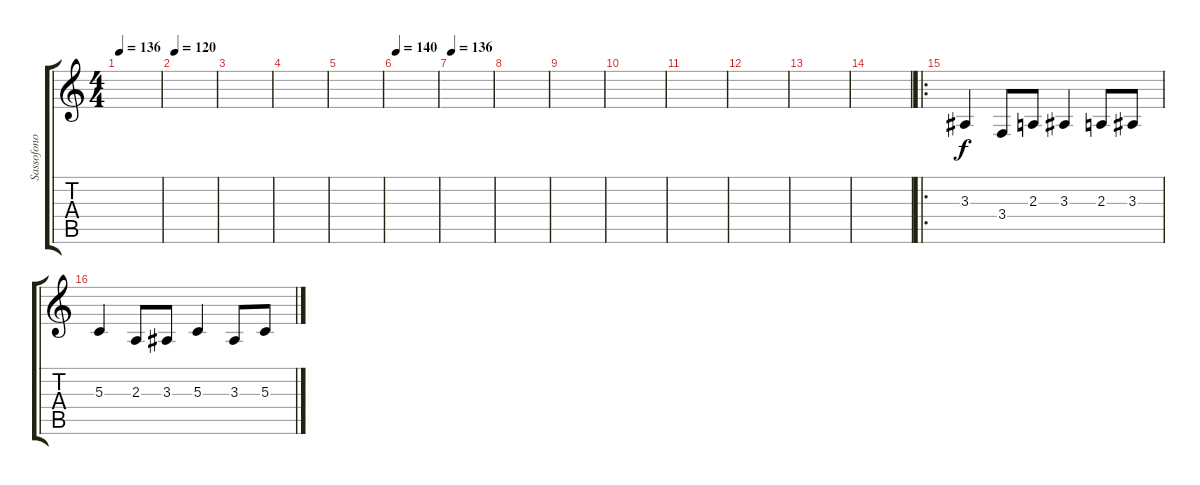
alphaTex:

\track ("Sassofono" "Sassofono") {instrument tenorsax}
\staff {score tabs}
\tuning (E4 B3 G3 D3 A2 E2) {hide}
\ts (4 4)
\tempo 136
\clef g2
\ks c
|
\tempo 128
\tempo 120
|
|
|
|
\tempo 140
|
\tempo 136
|
|
|
|
|
|
|
|
\ro
3.3.4 3.4.8 2.3.8 3.3.4 2.3.8 3.3.8 |
5.3.4 2.3.8 3.3.8 5.3.4 3.3.8 5.3.8
